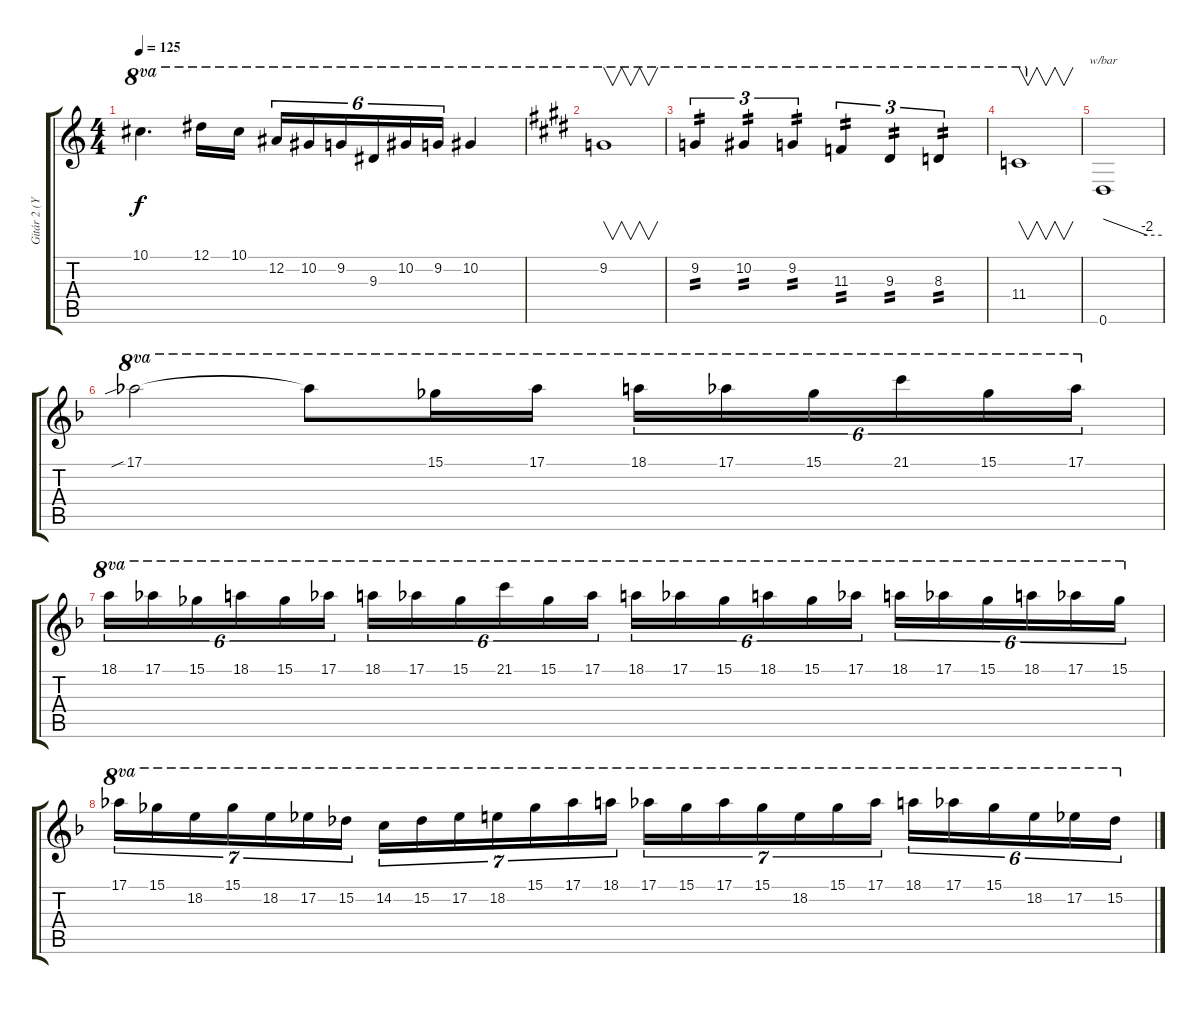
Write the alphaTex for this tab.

\track ("Gitár 2 (Yngwie Mamsteen)" "Gitár 2 (Y") {instrument distortionguitar}
\staff {score tabs}
\tuning (Eb4 Bb3 Gb3 Db3 Ab2 Eb2) {hide}
\ts (4 4)
\tempo 125
\clef g2
\ks c
10.1.4{d ot 8va dy f} 12.1.16{ot 8va} 10.1.16{ot 8va} 12.2.16{tu (6 4) ot 8va} 10.2.16{tu (6 4) ot 8va} 9.2.16{tu (6 4) ot 8va} 9.3.16{tu (6 4) ot 8va} 10.2.16{tu (6 4) ot 8va} 9.2.16{tu (6 4) ot 8va} 10.2.4{ot 8va} |
\ks e
9.2.1{v ot 8va} |
9.2.4{tu (3 2) ot 8va tp 2} 10.2.4{tu (3 2) ot 8va tp 2} 9.2.4{tu (3 2) ot 8va tp 2} 11.3.4{tu (3 2) ot 8va tp 2} 9.3.4{tu (3 2) ot 8va tp 2} 8.3.4{tu (3 2) ot 8va tp 2} |
11.4.1{v ot 8va} |
0.6.1{tbe (custom default 0 0 45 -8 60 -8)} |
\ks f
17.1{sib}.2{ot 8va} 17.1{t}.8{ot 8va} 15.1.16{ot 8va} 17.1.16{ot 8va} 18.1.16{tu (6 4) ot 8va} 17.1.16{tu (6 4) ot 8va} 15.1.16{tu (6 4) ot 8va} 21.1.16{tu (6 4) ot 8va} 15.1.16{tu (6 4) ot 8va} 17.1.16{tu (6 4) ot 8va} |
18.1.16{tu (6 4) ot 8va} 17.1.16{tu (6 4) ot 8va} 15.1.16{tu (6 4) ot 8va} 18.1.16{tu (6 4) ot 8va} 15.1.16{tu (6 4) ot 8va} 17.1.16{tu (6 4) ot 8va} 18.1.16{tu (6 4) ot 8va} 17.1.16{tu (6 4) ot 8va} 15.1.16{tu (6 4) ot 8va} 21.1.16{tu (6 4) ot 8va} 15.1.16{tu (6 4) ot 8va} 17.1.16{tu (6 4) ot 8va} 18.1.16{tu (6 4) ot 8va} 17.1.16{tu (6 4) ot 8va} 15.1.16{tu (6 4) ot 8va} 18.1.16{tu (6 4) ot 8va} 15.1.16{tu (6 4) ot 8va} 17.1.16{tu (6 4) ot 8va} 18.1.16{tu (6 4) ot 8va} 17.1.16{tu (6 4) ot 8va} 15.1.16{tu (6 4) ot 8va} 18.1.16{tu (6 4) ot 8va} 17.1.16{tu (6 4) ot 8va} 15.1.16{tu (6 4) ot 8va} |
17.1.16{tu (7 4) ot 8va} 15.1.16{tu (7 4) ot 8va} 18.2.16{tu (7 4) ot 8va} 15.1.16{tu (7 4) ot 8va} 18.2.16{tu (7 4) ot 8va} 17.2.16{tu (7 4) ot 8va} 15.2.16{tu (7 4) ot 8va} 14.2.16{tu (7 4) ot 8va} 15.2.16{tu (7 4) ot 8va} 17.2.16{tu (7 4) ot 8va} 18.2.16{tu (7 4) ot 8va} 15.1.16{tu (7 4) ot 8va} 17.1.16{tu (7 4) ot 8va} 18.1.16{tu (7 4) ot 8va} 17.1.16{tu (7 4) ot 8va} 15.1.16{tu (7 4) ot 8va} 17.1.16{tu (7 4) ot 8va} 15.1.16{tu (7 4) ot 8va} 18.2.16{tu (7 4) ot 8va} 15.1.16{tu (7 4) ot 8va} 17.1.16{tu (7 4) ot 8va} 18.1.16{tu (6 4) ot 8va} 17.1.16{tu (6 4) ot 8va} 15.1.16{tu (6 4) ot 8va} 18.2.16{tu (6 4) ot 8va} 17.2.16{tu (6 4) ot 8va} 15.2.16{tu (6 4) ot 8va}
